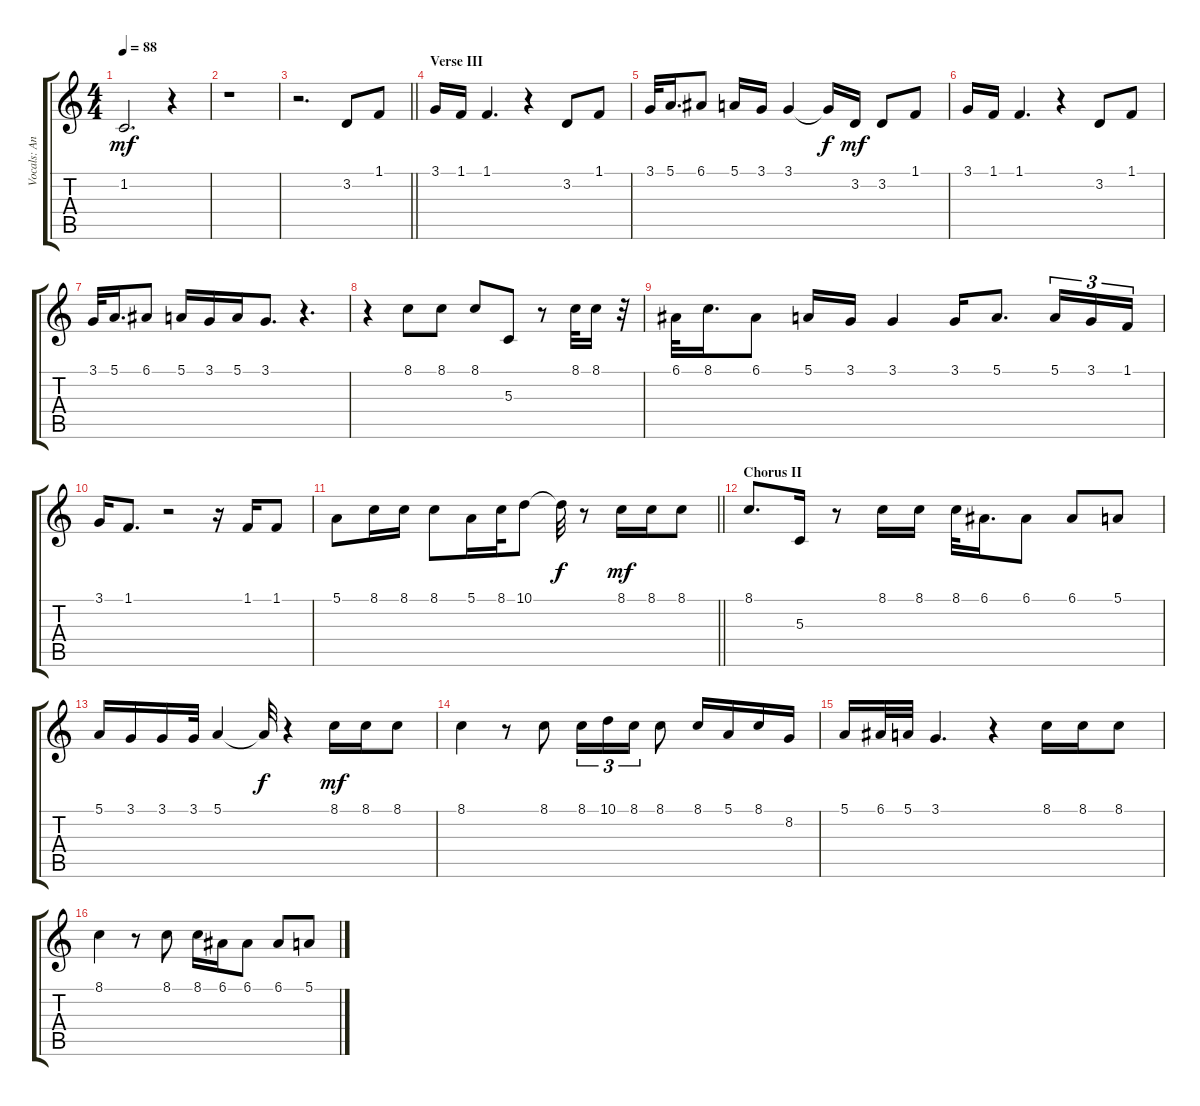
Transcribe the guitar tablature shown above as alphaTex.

\track ("Vocals: Ann Wilson" "Vocals: An") {instrument lead1square}
\staff {score tabs}
\tuning (E4 B3 G3 D3 A2 E2) {hide}
\ts (4 4)
\tempo 88
\clef g2
\ks c
1.2.2{d dy mf} r.4 |
r.1 |
\barLineRight lightlight
r.2{d} 3.2.8 1.1.8 |
\section ("" "Verse III")
3.1.16 1.1.16 1.1.4{d} r.4 3.2.8 1.1.8 |
3.1.32 5.1.16{d} 6.1.8 5.1.16 3.1.16 3.1.4 3.1{t}.16{dy f} 3.2.16{dy mf} 3.2.8 1.1.8 |
3.1.16 1.1.16 1.1.4{d} r.4 3.2.8 1.1.8 |
3.1.32 5.1.16{d} 6.1.8 5.1.16 3.1.16 5.1.16 3.1.8{d} r.4{d} |
r.4 8.1.8 8.1.8 8.1.8 5.3.8 r.8 8.1.32 8.1.16 r.32 |
6.1.32 8.1.16{d} 6.1.8 5.1.16 3.1.16 3.1.4 3.1.16 5.1.8{d} 5.1.16{tu (3 2)} 3.1.16{tu (3 2)} 1.1.16{tu (3 2)} |
3.1.16 1.1.8{d} r.2 r.16 1.1.16 1.1.8 |
\barLineRight lightlight
5.1.8 8.1.16 8.1.16 8.1.8 5.1.16 8.1.32 10.1.8 10.1{t}.32{dy f} r.8 8.1.16{dy mf} 8.1.16 8.1.8 |
\section ("" "Chorus II")
8.1.8{d} 5.3.16 r.8 8.1.16 8.1.16 8.1.32 6.1.16{d} 6.1.8 6.1.8 5.1.8 |
5.1.16 3.1.16 3.1.16 3.1.32 5.1.4 5.1{t}.32{dy f} r.4 8.1.16{dy mf} 8.1.16 8.1.8 |
8.1.4 r.8 8.1.8 8.1.16{tu (3 2)} 10.1.16{tu (3 2)} 8.1.16{tu (3 2)} 8.1.8 8.1.16 5.1.16 8.1.16 8.2.16 |
5.1.16 6.1.32 5.1.32 3.1.4{d} r.4 8.1.16 8.1.16 8.1.8 |
8.1.4 r.8 8.1.8 8.1.16 6.1.16 6.1.8 6.1.8 5.1.8
